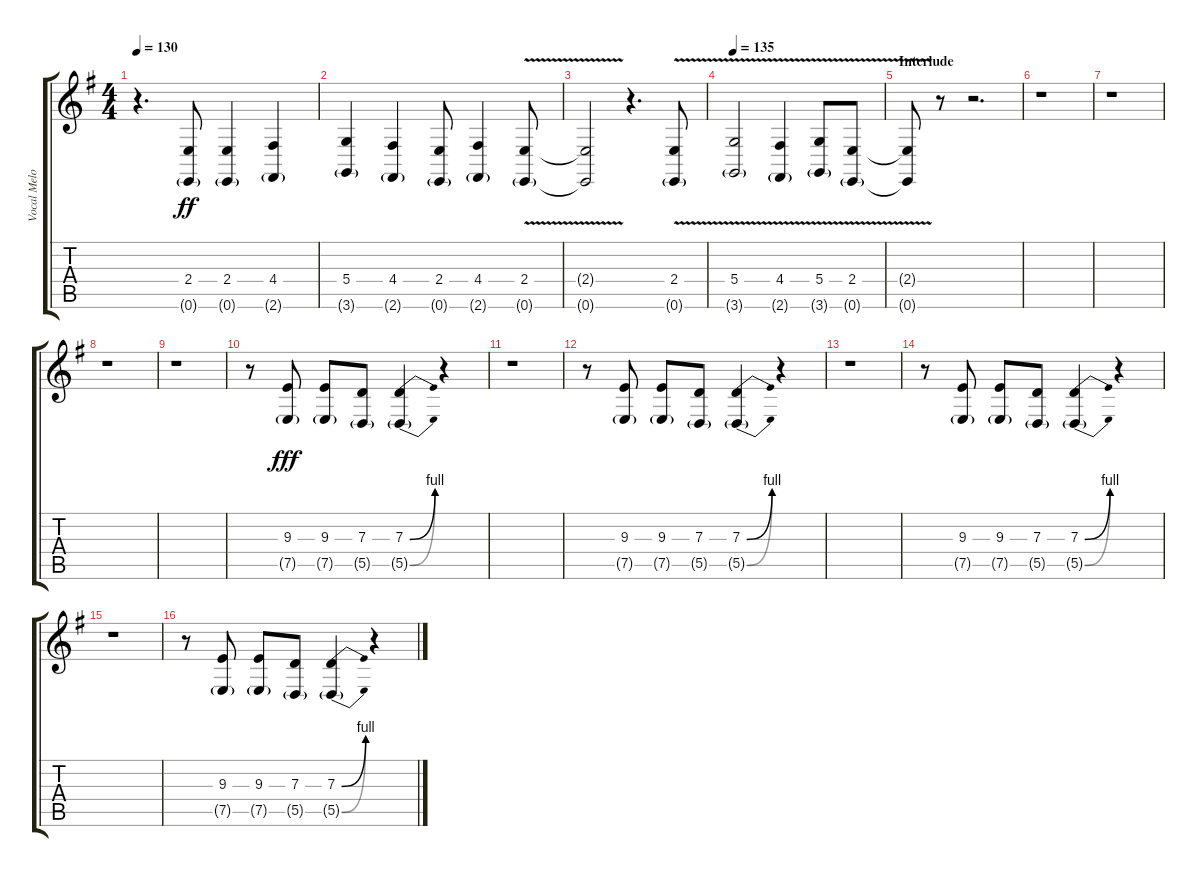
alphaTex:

\track ("Vocal Melody" "Vocal Melo") {instrument altosax}
\staff {score tabs}
\tuning (E4 B3 G3 D3 A2 E2) {hide}
\ts (4 4)
\tempo 130
\clef g2
\ks eminor
r.4{d dy ff} (2.4 0.6{g}).8 (2.4 0.6{g}).4 (4.4 2.6{g}).4 |
(5.4 3.6{g}).4 (4.4 2.6{g}).4 (2.4 0.6{g}).8 (4.4 2.6{g}).4 (2.4{v} 0.6{v g}).8 |
(2.4{t} 0.6{t}).2 r.4{d} (2.4{v} 0.6{v g}).8 |
\tempo 135
(5.4{v} 3.6{v g}).2 (4.4{v} 2.6{v g}).4 (5.4{v} 3.6{v g}).8 (2.4{v} 0.6{v g}).8 |
\section ("" "Interlude")
(2.4{t} 0.6{t}).8 r.8 r.2{d} |
r.1 |
r.1 |
r.1 |
r.1 |
r.8 (9.3 7.5{g}).8{dy fff} (9.3 7.5{g}).8 (7.3 5.5{g}).8 (7.3{be (bend 0 0 60 4)} 5.5{be (bend 0 0 60 4) g}).4 r.4 |
r.1 |
r.8 (9.3 7.5{g}).8 (9.3 7.5{g}).8 (7.3 5.5{g}).8 (7.3{be (bend 0 0 60 4)} 5.5{be (bend 0 0 60 4) g}).4 r.4 |
r.1 |
r.8 (9.3 7.5{g}).8 (9.3 7.5{g}).8 (7.3 5.5{g}).8 (7.3{be (bend 0 0 60 4)} 5.5{be (bend 0 0 60 4) g}).4 r.4 |
r.1 |
r.8 (9.3 7.5{g}).8 (9.3 7.5{g}).8 (7.3 5.5{g}).8 (7.3{be (bend 0 0 60 4)} 5.5{be (bend 0 0 60 4) g}).4 r.4
